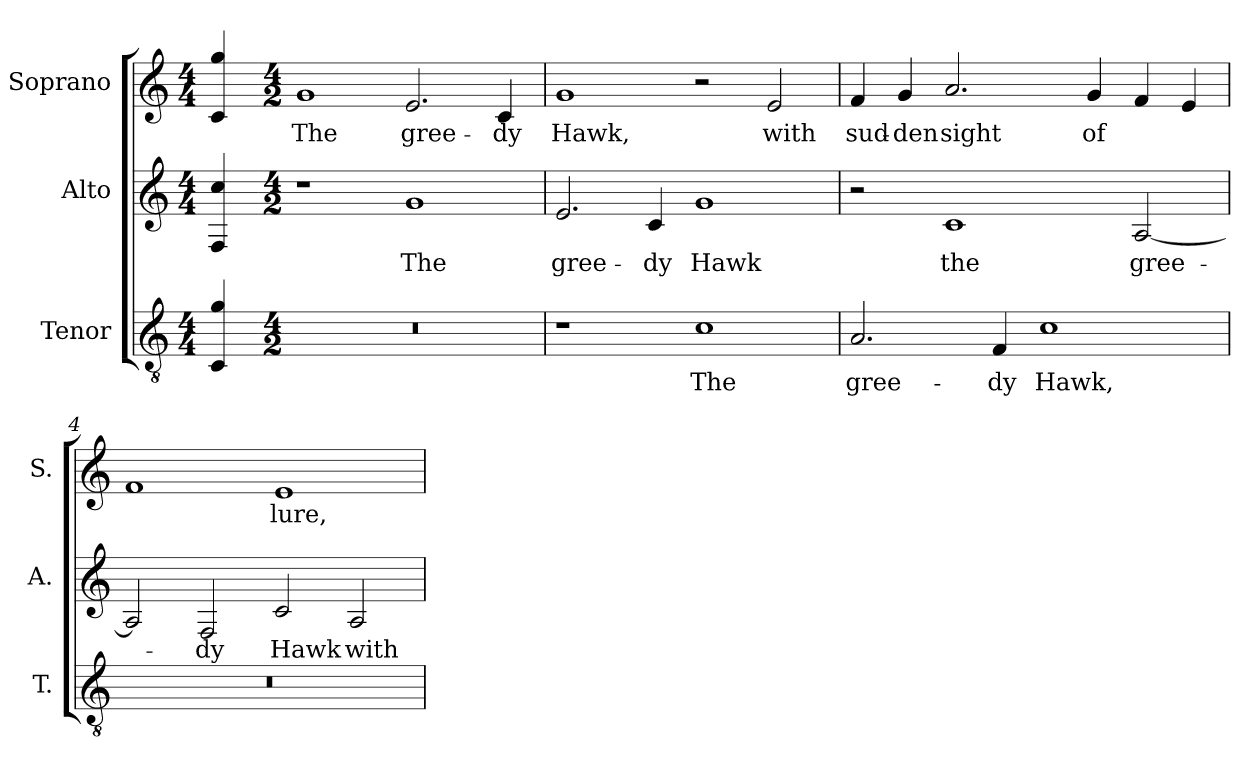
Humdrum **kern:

**kern	**text	**kern	**text	**kern	**text
*part3	*part3	*part2	*part2	*part1	*part1
*staff3	*staff3	*staff2	*staff2	*staff1	*staff1
*I"Tenor	*	*I"Alto	*	*I"Soprano	*
*I'T.	*	*I'A.	*	*I'S.	*
!!LO:PB:g=z
*clefGv2	*	*clefG2	*	*clefG2	*
*ITrd7c12	*	*	*	*	*
*k[]	*	*k[]	*	*k[]	*
*C:	*	*C:	*	*C:	*
*M4/4	*	*M4/4	*	*M4/4	*
=	=	=	=	=	=
4CCi/ 4Gi	.	4Fi/ 4cci	.	4ci/ 4ggi	.
=1-	=1-	=1-	=1-	=1-	=1-
*M4/2	*	*M4/2	*	*M4/2	*
!LO:N:vis=1	!	!	!	!	!
!	!	!	!	!	!LO:LY:b:color=#000000
0r	.	1r	.	1gi	The
!	!	!	!LO:LY:b:color=#000000	!	!
!	!	!	!	!	!LO:LY:b:color=#000000
.	.	1gi	The	2.ei/	gree-
!	!	!	!	!	!LO:LY:b:color=#000000
.	.	.	.	4ci/	-dy
=2	=2	=2	=2	=2	=2
!	!	!	!LO:LY:b:color=#000000	!	!
!	!	!	!	!	!LO:LY:b:color=#000000
1r	.	2.ei/	gree-	1gi	Hawk,
!	!	!	!LO:LY:b:color=#000000	!	!
.	.	4ci/	-dy	.	.
!	!LO:LY:b:color=#000000	!	!	!	!
!	!	!	!LO:LY:b:color=#000000	!	!
1Ci	The	1gi	Hawk	2r	.
!	!	!	!	!	!LO:LY:b:color=#000000
.	.	.	.	2ei/	with
=3	=3	=3	=3	=3	=3
!	!LO:LY:b:color=#000000	!	!	!	!
!	!	!	!	!	!LO:LY:b:color=#000000
2.AAi/	gree-	2r	.	4fi/	sud-
!	!	!	!	!	!LO:LY:b:color=#000000
.	.	.	.	4gi/	-den
!	!	!	!LO:LY:b:color=#000000	!	!
!	!	!	!	!	!LO:LY:b:color=#000000
.	.	1ci	the	2.ai/	sight
!	!LO:LY:b:color=#000000	!	!	!	!
4FFi/	-dy	.	.	.	.
!	!LO:LY:b:color=#000000	!	!	!	!
1Ci	Hawk,	.	.	.	.
!	!	!	!	!	!LO:LY:b:color=#000000
.	.	.	.	4gi/	of
!	!	!	!LO:LY:b:color=#000000	!	!
.	.	[2Ai/	gree-	4fi/	.
.	.	.	.	4ei/	.
=4	=4	=4	=4	=4	=4
!LO:N:vis=1	!	!	!	!	!
0r	.	2Ai/]	.	1fi	.
!	!	!	!LO:LY:b:color=#000000	!	!
.	.	2Fi/	-dy	.	.
!	!	!	!LO:LY:b:color=#000000	!	!
!	!	!	!	!	!LO:LY:b:color=#000000
.	.	2ci/	Hawk	1ei	lure,
!	!	!	!LO:LY:b:color=#000000	!	!
.	.	2Ai/	with	.	.
=	=	=	=	=	=
*-	*-	*-	*-	*-	*-
